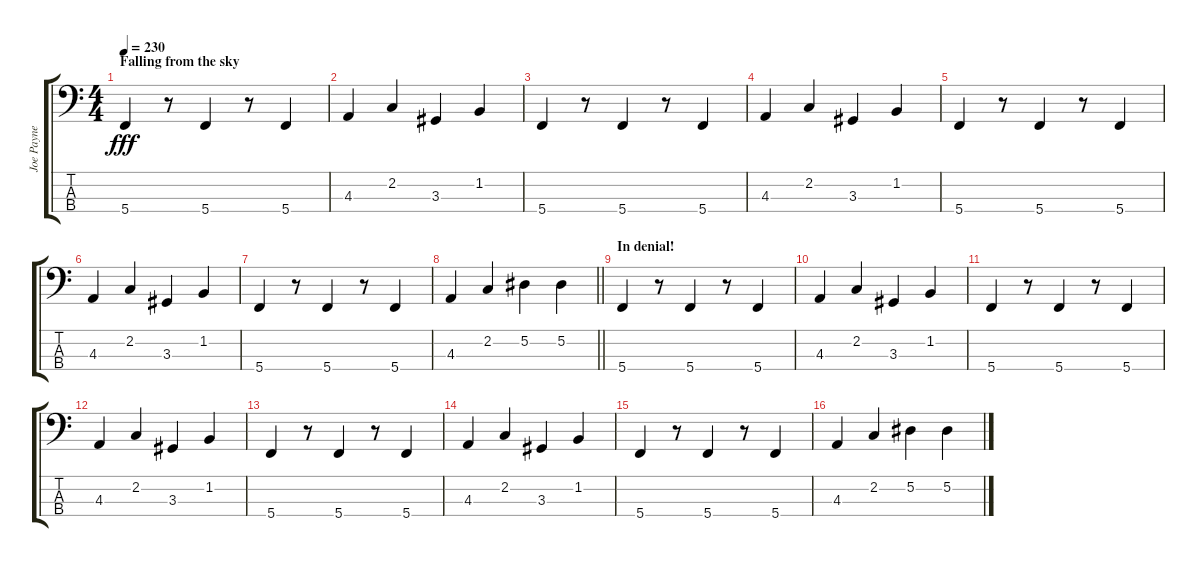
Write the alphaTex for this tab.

\track ("Joe Payne" "Joe Payne") {instrument electricbassfinger}
\staff {score tabs}
\tuning (Eb2 Bb1 F1 C1) {hide}
\ts (4 4)
\section ("" "Falling from the sky")
\tempo 230
\clef f4
\ks c
5.4.4{dy fff} r.8 5.4.4 r.8 5.4.4 |
4.3.4 2.2.4 3.3.4 1.2.4 |
5.4.4 r.8 5.4.4 r.8 5.4.4 |
4.3.4 2.2.4 3.3.4 1.2.4 |
5.4.4 r.8 5.4.4 r.8 5.4.4 |
4.3.4 2.2.4 3.3.4 1.2.4 |
5.4.4 r.8 5.4.4 r.8 5.4.4 |
\barLineRight lightlight
4.3.4 2.2.4 5.2.4 5.2.4 |
\section ("" "In denial!")
5.4.4 r.8 5.4.4 r.8 5.4.4 |
4.3.4 2.2.4 3.3.4 1.2.4 |
5.4.4 r.8 5.4.4 r.8 5.4.4 |
4.3.4 2.2.4 3.3.4 1.2.4 |
5.4.4 r.8 5.4.4 r.8 5.4.4 |
4.3.4 2.2.4 3.3.4 1.2.4 |
5.4.4 r.8 5.4.4 r.8 5.4.4 |
4.3.4 2.2.4 5.2.4 5.2.4
